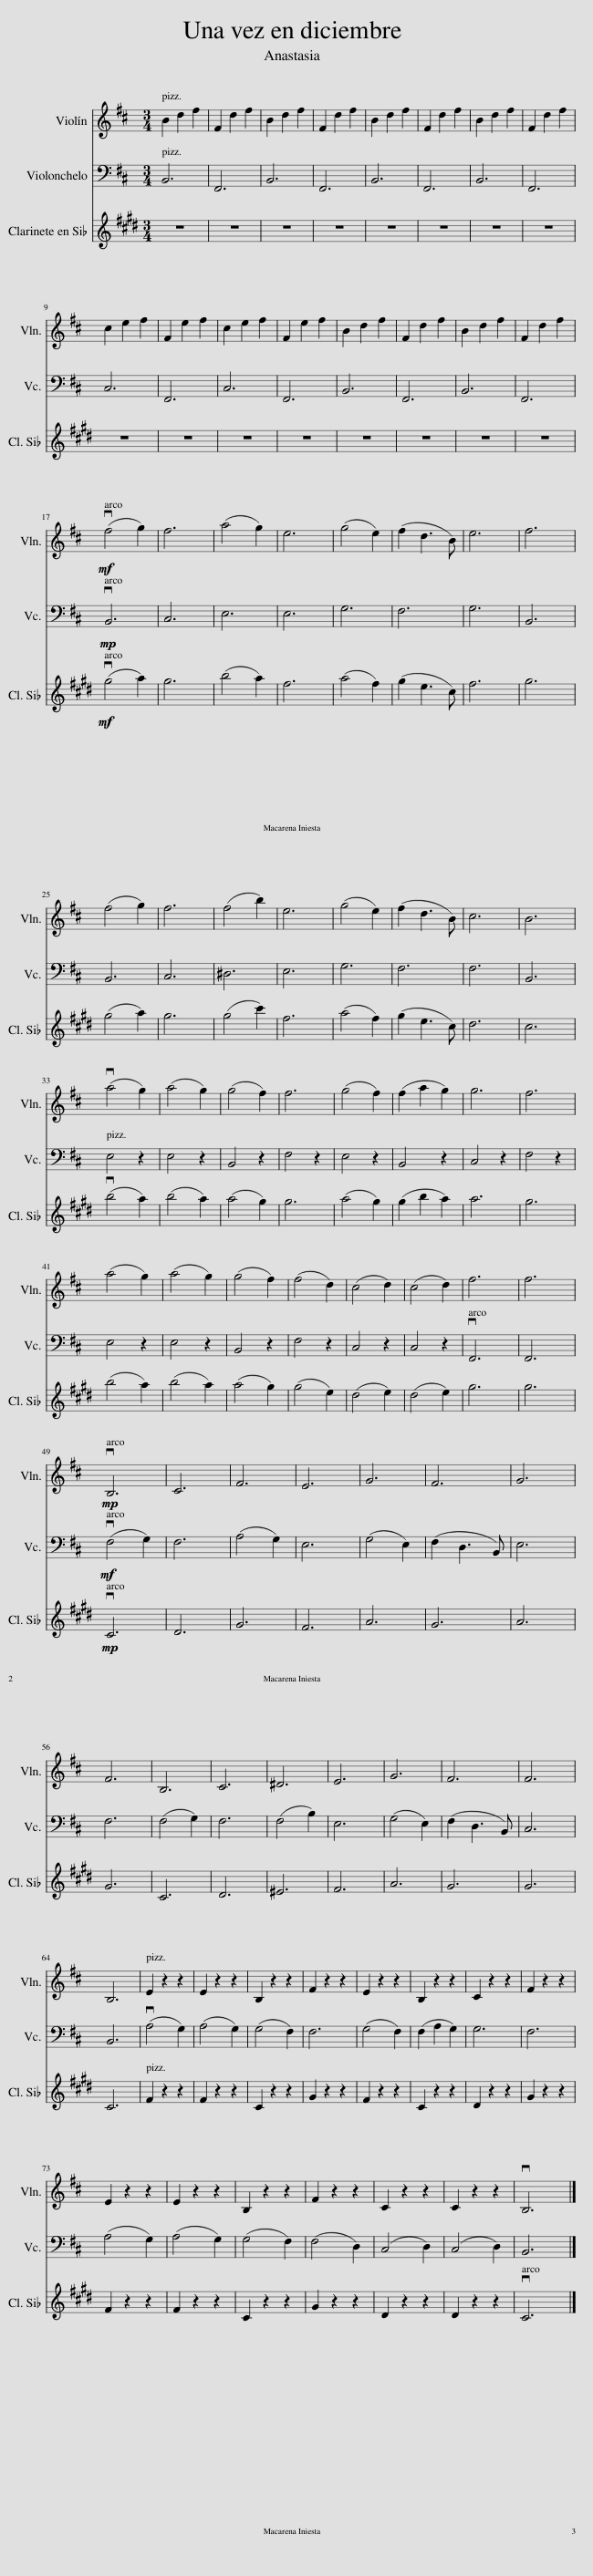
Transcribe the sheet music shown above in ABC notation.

X:1
%%score 1 2 3
L:1/8
M:3/4
I:linebreak $
K:D
V:1 treble
V:2 bass
V:3 treble transpose=-2
V:1
 B2 d2 f2 | F2 d2 f2 | B2 d2 f2 | F2 d2 f2 | B2 d2 f2 | %5
 F2 d2 f2 | B2 d2 f2 | F2 d2 f2 |$ c2 e2 f2 | F2 e2 f2 | %10
 c2 e2 f2 | F2 e2 f2 | B2 d2 f2 | F2 d2 f2 | B2 d2 f2 | %15
 F2 d2 f2 |$!mf! (vf4 g2) | f6 | (a4 g2) | e6 | %20
 (g4 e2) | (f2 d3 B) | e6 | f6 |$ (f4 g2) | %25
 f6 | (f4 b2) | e6 | (g4 e2) | (f2 d3 B) | %30
 c6 | B6 |$ (va4 g2) | (a4 g2) | (g4 f2) | %35
 f6 | (g4 f2) | (f2 a2 g2) | g6 | f6 |$ %40
 (a4 g2) | (a4 g2) | (g4 f2) | (f4 d2) | (c4 d2) | %45
 (c4 d2) | f6 | f6 |$!mp! vB,6 | C6 | %50
 F6 | E6 | G6 | F6 | G6 |$ %55
 F6 | B,6 | C6 | ^D6 | E6 | %60
 G6 | F6 | F6 |$ B,6 | E2 z2 z2 | %65
 E2 z2 z2 | B,2 z2 z2 | F2 z2 z2 | E2 z2 z2 | B,2 z2 z2 | %70
 C2 z2 z2 | F2 z2 z2 |$ E2 z2 z2 | E2 z2 z2 | B,2 z2 z2 | %75
 F2 z2 z2 | C2 z2 z2 | C2 z2 z2 | vB,6 |] %79
V:2
 B,,6 | F,,6 | B,,6 | F,,6 | B,,6 | %5
 F,,6 | B,,6 | F,,6 |$ C,6 | F,,6 | %10
 C,6 | F,,6 | B,,6 | F,,6 | B,,6 | %15
 F,,6 |$!mp! vB,,6 | C,6 | E,6 | E,6 | %20
 G,6 | F,6 | G,6 | B,,6 |$ B,,6 | %25
 C,6 | ^D,6 | E,6 | G,6 | F,6 | %30
 F,6 | B,,6 |$ E,4 z2 | E,4 z2 | B,,4 z2 | %35
 F,4 z2 | E,4 z2 | B,,4 z2 | C,4 z2 | F,4 z2 |$ %40
 E,4 z2 | E,4 z2 | B,,4 z2 | F,4 z2 | C,4 z2 | %45
 C,4 z2 | vF,,6 | F,,6 |$!mf! (vF,4 G,2) | F,6 | %50
 (A,4 G,2) | E,6 | (G,4 E,2) | (F,2 D,3 B,,) | E,6 |$ %55
 F,6 | (F,4 G,2) | F,6 | (F,4 B,2) | E,6 | %60
 (G,4 E,2) | (F,2 D,3 B,,) | C,6 |$ B,,6 | (vA,4 G,2) | %65
 (A,4 G,2) | (G,4 F,2) | F,6 | (G,4 F,2) | (F,2 A,2 G,2) | %70
 G,6 | F,6 |$ (A,4 G,2) | (A,4 G,2) | (G,4 F,2) | %75
 (F,4 D,2) | (C,4 D,2) | (C,4 D,2) | B,,6 |] %79
V:3
[K:E] z6 | z6 | z6 | z6 | z6 | %5
 z6 | z6 | z6 |$ z6 | z6 | %10
 z6 | z6 | z6 | z6 | z6 | %15
 z6 |$!mf! (vg4 a2) | g6 | (b4 a2) | f6 | %20
 (a4 f2) | (g2 e3 c) | f6 | g6 |$ (g4 a2) | %25
 g6 | (g4 c'2) | f6 | (a4 f2) | (g2 e3 c) | %30
 d6 | c6 |$ (vb4 a2) | (b4 a2) | (a4 g2) | %35
 g6 | (a4 g2) | (g2 b2 a2) | a6 | g6 |$ %40
 (b4 a2) | (b4 a2) | (a4 g2) | (g4 e2) | (d4 e2) | %45
 (d4 e2) | g6 | g6 |$!mp! vC6 | D6 | %50
 G6 | F6 | A6 | G6 | A6 |$ %55
 G6 | C6 | D6 | ^E6 | F6 | %60
 A6 | G6 | G6 |$ C6 | F2 z2 z2 | %65
 F2 z2 z2 | C2 z2 z2 | G2 z2 z2 | F2 z2 z2 | C2 z2 z2 | %70
 D2 z2 z2 | G2 z2 z2 |$ F2 z2 z2 | F2 z2 z2 | C2 z2 z2 | %75
 G2 z2 z2 | D2 z2 z2 | D2 z2 z2 | vC6 |] %79
